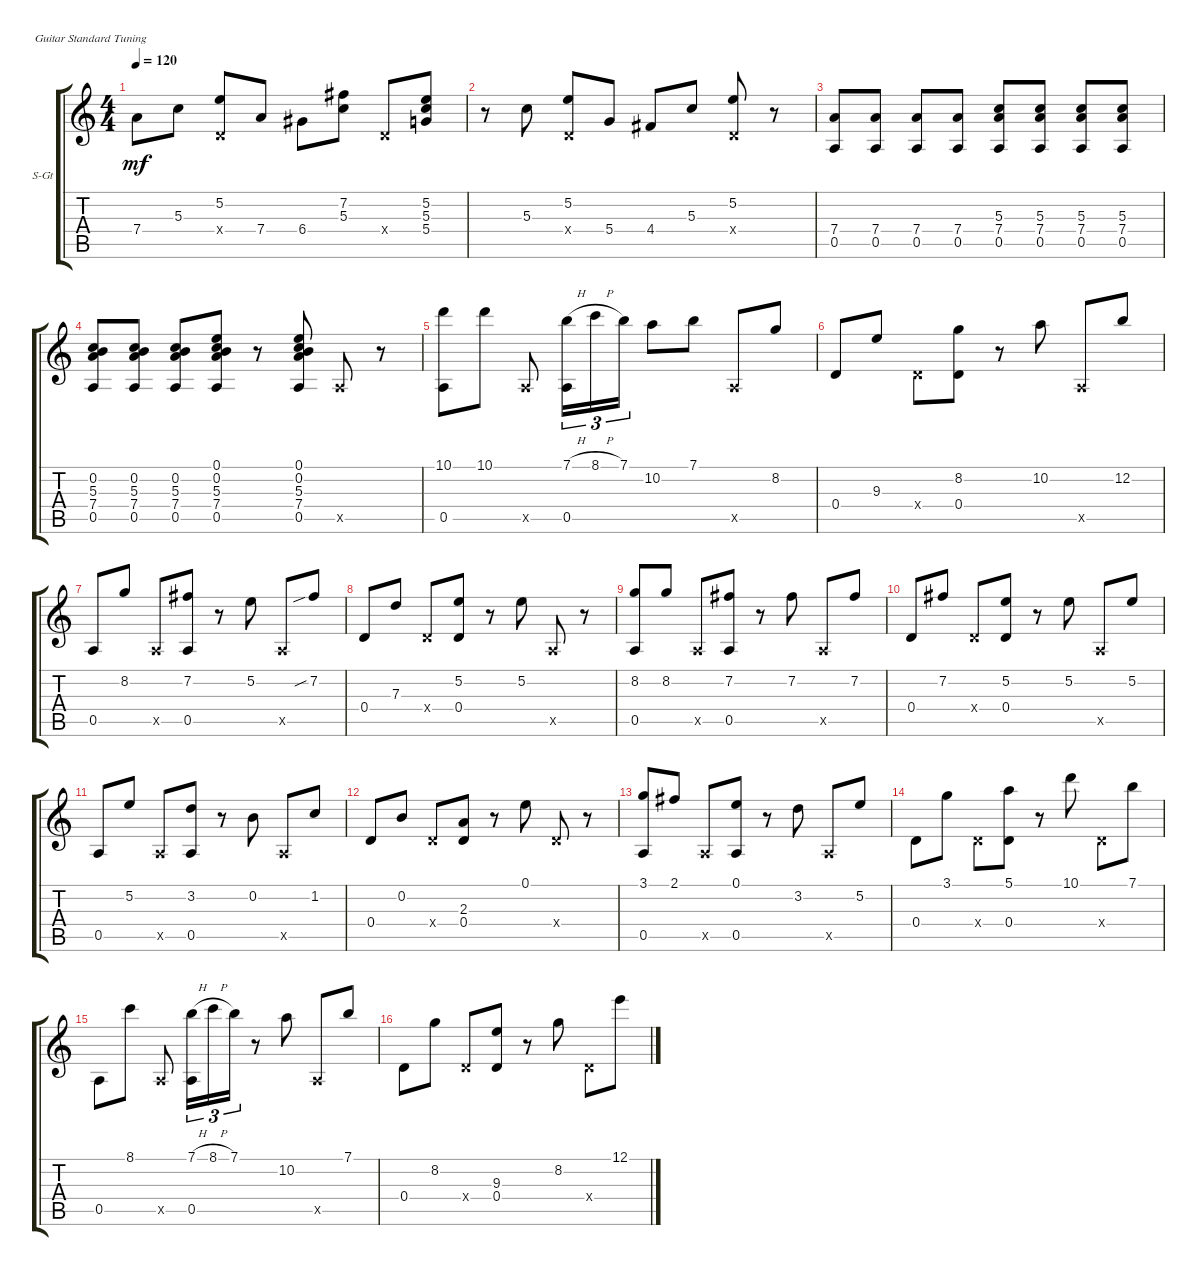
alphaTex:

\defaultSystemsLayout 4
\bracketExtendMode groupsimilarinstruments
\firstSystemTrackNameOrientation horizontal
\otherSystemsTrackNameOrientation horizontal
\track ("Steel Guitar" "S-Gt") {instrument acousticguitarsteel}
\staff {score tabs}
\tuning (E4 B3 G3 D3 A2 E2)
\ts (4 4)
\tempo 120
\clef g2
\ks c
7.4.8{dy mf} 5.3.8 (5.2 0.4{x}).8 7.4.8 6.4.8 (5.3 7.2).8 0.4{x}.8 (5.2 5.3 5.4).8 |
r.8 5.3.8 (5.2 0.4{x}).8 5.4.8 4.4.8 5.3.8 (5.2 0.4{x}).8 r.8 |
(0.5 7.4).8 (7.4 0.5).8 (7.4 0.5).8 (7.4 0.5).8 (7.4 0.5 5.3).8 (7.4 0.5 5.3).8 (7.4 0.5 5.3).8 (7.4 0.5 5.3).8 |
(7.4 0.5 5.3 0.2).8 (7.4 0.5 5.3 0.2).8 (7.4 0.5 5.3 0.2).8 (7.4 0.5 5.3 0.1 0.2).8 r.8 (0.1 0.2 0.5 5.3 7.4).8 0.5{x}.8 r.8 |
(10.1 0.5).8 10.1.8 0.5{x}.8 (7.1{h} 0.5).16{tu (3 2)} 8.1{h}.16{tu (3 2)} 7.1.16{tu (3 2)} 10.2.8 7.1.8 0.5{x}.8 8.2.8 |
0.4.8 9.3.8 0.4{x}.8 (0.4 8.2).8 r.8 10.2.8 0.5{x}.8 12.2.8 |
0.5.8 8.2.8 0.5{x}.8 (7.2 0.5).8 r.8 5.2.8 0.5{x}.8 7.2{sib}.8 |
0.4.8 7.3.8 0.4{x}.8 (5.2 0.4).8 r.8 5.2.8 0.5{x}.8 r.8 |
(8.2 0.5).8 8.2.8 0.5{x}.8 (7.2 0.5).8 r.8 7.2.8 0.5{x}.8 7.2.8 |
0.4.8 7.2.8 0.4{x}.8 (0.4 5.2).8 r.8 5.2.8 0.5{x}.8 5.2.8 |
0.5.8 5.2.8 0.5{x}.8 (0.5 3.2).8 r.8 0.2.8 0.5{x}.8 1.2.8 |
0.4.8 0.2.8 0.4{x}.8 (0.4 2.3).8 r.8 0.1.8 0.4{x}.8 r.8 |
(0.5 3.1).8 2.1.8 0.5{x}.8 (0.5 0.1).8 r.8 3.2.8 0.5{x}.8 5.2.8 |
0.4.8 3.1.8 0.4{x}.8 (0.4 5.1).8 r.8 10.1.8 0.4{x}.8 7.1.8 |
0.5.8 8.1.8 0.5{x}.8 (0.5 7.1{h}).16{tu (3 2)} 8.1{h}.16{tu (3 2)} 7.1.16{tu (3 2)} r.8 10.2.8 0.5{x}.8 7.1.8 |
0.4.8 8.2.8 0.4{x}.8 (0.4 9.3).8 r.8 8.2.8 0.4{x}.8 12.1.8
